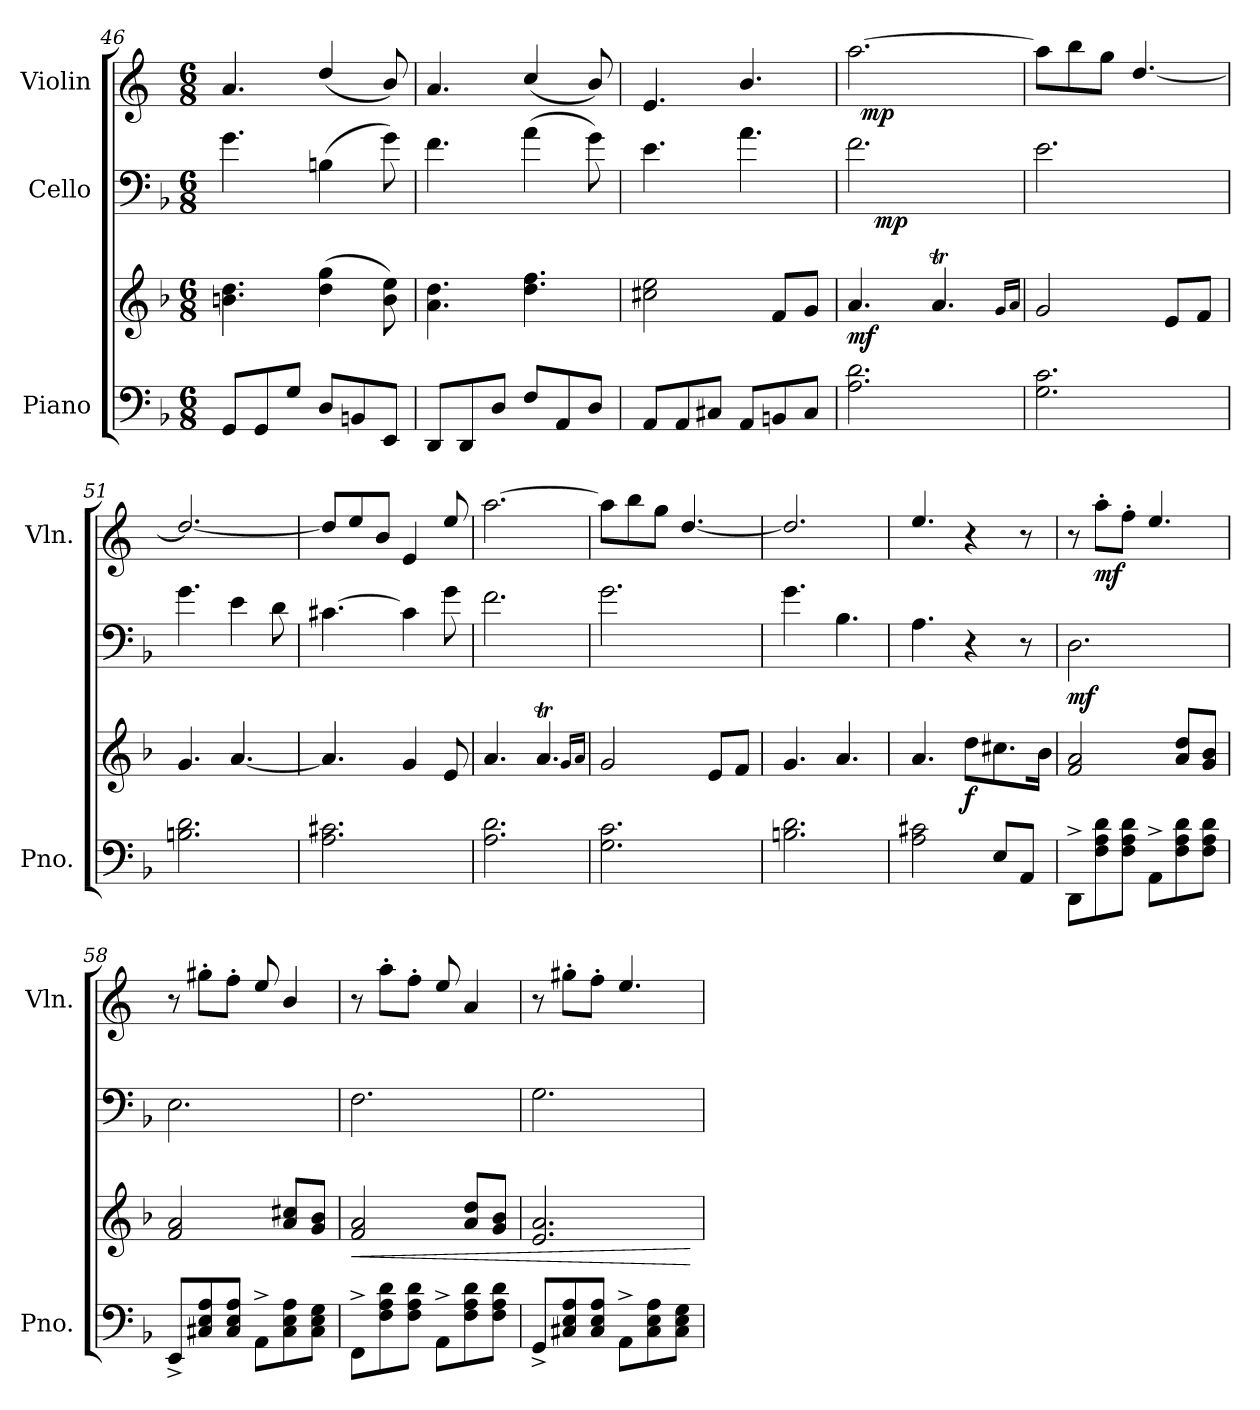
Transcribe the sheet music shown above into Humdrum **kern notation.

**kern	**kern	**dynam	**kern	**dynam	**kern	**dynam
*part3	*part3	*part3	*part2	*part2	*part1	*part1
*staff4	*staff3	*staff3/4	*staff2	*staff2	*staff1	*staff1
*I"Piano	*	*	*I"Cello	*	*I"Violin	*
*I'Pno.	*	*	*	*	*I'Vln.	*
*clefF4	*clefG2	*	*clefF4	*	*clefG2	*
*	*	*	*	*	*ITrd4c7	*
*k[b-]	*k[b-]	*	*k[b-]	*	*k[b-]	*
*d:	*d:	*	*d:	*	*d:	*
*M6/8	*M6/8	*	*M6/8	*	*M6/8	*
=46	=46	=46	=46	=46	=46	=46
8GG/L	4.bn\ 4.dd\	.	4.g\	.	4.d/	.
8GG/	.	.	.	.	.	.
8G/J	.	.	.	.	.	.
8D/L	(>4dd\ 4gg\	.	(>4Bn\	.	(<4g/	.
8BBn/	.	.	.	.	.	.
8EE/J	8b\ 8ee\)	.	8g\)	.	8e/)	.
=47	=47	=47	=47	=47	=47	=47
8DD/L	4.a\ 4.dd\	.	4.f\	.	4.d/	.
8DD/	.	.	.	.	.	.
8D/J	.	.	.	.	.	.
8F/L	4.dd\ 4.ff\	.	(>4a\	.	(<4f/	.
8AA/	.	.	.	.	.	.
8D/J	.	.	8g\)	.	8e/)	.
!!LO:PB:g=z
=48	=48	=48	=48	=48	=48	=48
8AA/L	2cc#X\ 2ee\	.	4.e\	.	4.A/	.
8AA/	.	.	.	.	.	.
8C#X/J	.	.	.	.	.	.
8AA/L	.	.	4.a\	.	4.e/	.
8BBn/	8f/L	.	.	.	.	.
8C#/J	8g/J	.	.	.	.	.
=49	=49	=49	=49	=49	=49	=49
!	!	!LO:DY:b	!	!	!	!
*	*	*	*^	*	*^	*
2.A\ 2.d\	4.a/	mf	2.f\	16ryy	.	[2.dd\	32ryy	.
!	!	!	!	!	!	!	!	!LO:DY:b
.	.	.	.	.	.	.	2ryy	mp
!	!	!	!	!	!LO:DY:b	!	!	!
.	.	.	.	2ryy	mp	.	.	.
.	4.at/	.	.	.	.	.	.	.
.	.	.	.	.	.	.	8..ryy	.
.	.	.	.	8.ryy	.	.	.	.
.	16qg/LL	.	.	.	.	.	.	.
.	16qa/JJ	.	.	.	.	.	.	.
*	*	*	*v	*v	*	*	*	*
*	*	*	*	*	*v	*v	*
=50	=50	=50	=50	=50	=50	=50
2.G\ 2.c\	2g/	.	2.e\	.	8dd\L]	.
.	.	.	.	.	8ee\	.
.	.	.	.	.	8cc\J	.
.	.	.	.	.	[4.g/	.
.	8e/L	.	.	.	.	.
.	8f/J	.	.	.	.	.
=51	=51	=51	=51	=51	=51	=51
2.Bn\ 2.d\	4.g/	.	4.g\	.	2.g/_	.
.	[4.a/	.	4e\	.	.	.
.	.	.	8d\	.	.	.
=52	=52	=52	=52	=52	=52	=52
2.A\ 2.c#X\	4.a/]	.	[4.c#X\	.	8g/L]	.
.	.	.	.	.	8a/	.
.	.	.	.	.	8e/J	.
.	4g/	.	4c#\]	.	4A/	.
.	8e/	.	8g\	.	8a/	.
=53	=53	=53	=53	=53	=53	=53
2.A\ 2.d\	4.a/	.	2.f\	.	[2.dd\	.
.	4.at/	.	.	.	.	.
.	16qg/LL	.	.	.	.	.
.	16qa/JJ	.	.	.	.	.
!!LO:LB:g=z
=54	=54	=54	=54	=54	=54	=54
2.G\ 2.c\	2g/	.	2.g\	.	8dd\L]	.
.	.	.	.	.	8ee\	.
.	.	.	.	.	8cc\J	.
.	.	.	.	.	[4.g/	.
.	8e/L	.	.	.	.	.
.	8f/J	.	.	.	.	.
=55	=55	=55	=55	=55	=55	=55
2.Bn\ 2.d\	4.g/	.	4.g\	.	2.g/]	.
.	4.a/	.	4.B-\	.	.	.
=56	=56	=56	=56	=56	=56	=56
2A\ 2c#X\	4.a/	.	4.A\	.	4.a/	.
!	!	!LO:DY:b	!	!	!	!
.	8dd\L	f	4r	.	4r	.
8E/L	8.cc#X\	.	.	.	.	.
8AA/J	.	.	8r	.	8r	.
.	16b-\Jk	.	.	.	.	.
=57	=57	=57	=57	=57	=57	=57
!	!	!	!	!LO:DY:b	!	!
8DD^>\L	2f/ 2a/	.	2.D\	mf	8r	.
!	!	!	!	!	!	!LO:DY:b
8F\ 8A\ 8d\	.	.	.	.	8dd'>\L	mf
8F\ 8A\ 8d\J	.	.	.	.	8b-'>\J	.
8AA^>\L	.	.	.	.	4.a/	.
8F\ 8A\ 8d\	8a/ 8dd/L	.	.	.	.	.
8F\ 8A\ 8d\J	8g/ 8b-/J	.	.	.	.	.
=58	=58	=58	=58	=58	=58	=58
8EE^</L	2f/ 2a/	.	2.E\	.	8r	.
8C#X/ 8E/ 8A/	.	.	.	.	8cc#X'>\L	.
8C#/ 8E/ 8A/J	.	.	.	.	8b-'>\J	.
8AA^>\L	.	.	.	.	8a/	.
8C#\ 8E\ 8A\	8a/ 8cc#X/L	.	.	.	4e/	.
8C#\ 8E\ 8G\J	8g/ 8b-/J	.	.	.	.	.
=59	=59	=59	=59	=59	=59	=59
!	!	!LO:HP:b	!	!	!	!
8FF^>\L	2f/ 2a/	<	2.F\	.	8r	.
8F\ 8A\ 8d\	.	.	.	.	8dd'>\L	.
8F\ 8A\ 8d\J	.	.	.	.	8b-'>\J	.
8AA^>\L	.	.	.	.	8a/	.
8F\ 8A\ 8d\	8a/ 8dd/L	.	.	.	4d/	.
8F\ 8A\ 8d\J	8g/ 8b-/J	.	.	.	.	.
!!LO:PB:g=z
=60	=60	=60	=60	=60	=60	=60
8GG^</L	2.e/ 2.a/	.	2.G\	.	8r	.
8C#X/ 8E/ 8A/	.	.	.	.	8cc#X'>\L	.
8C#/ 8E/ 8A/J	.	.	.	.	8b-'>\J	.
8AA^>\L	.	.	.	.	4.a/	.
8C#\ 8E\ 8A\	.	.	.	.	.	.
8C#\ 8E\ 8G\J	.	.	.	.	.	.
.	.	[	.	.	.	.
=	=	=	=	=	=	=
*-	*-	*-	*-	*-	*-	*-
